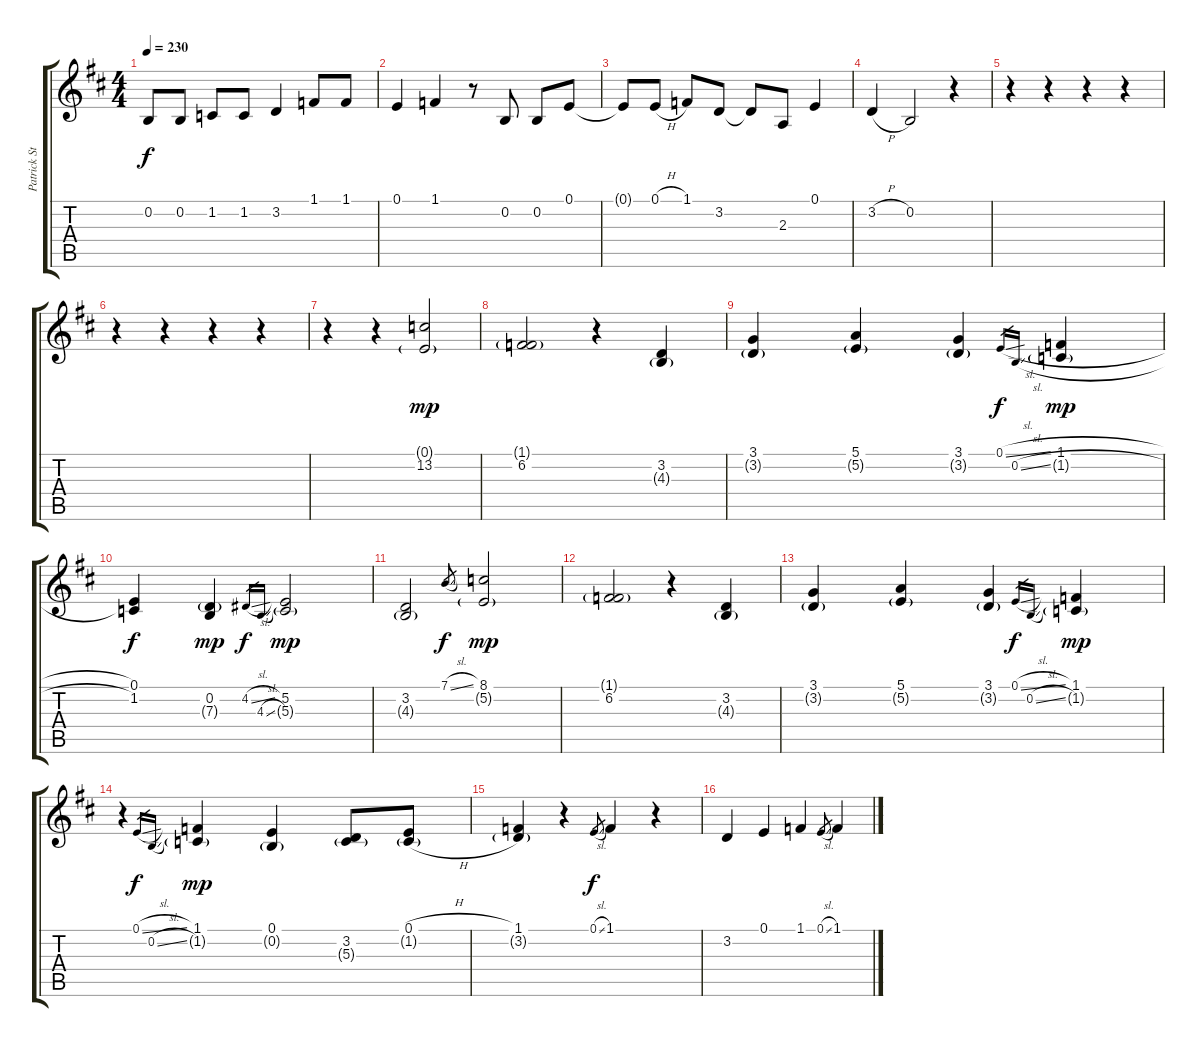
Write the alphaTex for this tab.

\track ("Patrick Stump(Lead Vocals) " "Patrick St") {instrument clarinet}
\staff {score tabs}
\tuning (E4 B3 G3 D3 A2 E2) {hide}
\ts (4 4)
\tempo 230
\clef g2
\ks d
0.2{t}.8{dy f} 0.2.8 1.2.8 1.2.8 3.2.4 1.1.8 1.1.8 |
0.1.4 1.1.4 r.8 0.2.8 0.2.8 0.1.8 |
0.1{t}.8 0.1{h}.8 1.1.8 3.2.8 3.2{t}.8 2.3.8 0.1.4 |
3.2{h}.4 0.2.2 r.4 |
r.4 r.4 r.4 r.4 |
r.4 r.4 r.4 r.4 |
r.4 r.4 (0.1{g} 13.2).2{dy mp} |
(1.1{g} 6.2).2 r.4 (3.2 4.3{g}).4 |
(3.1 3.2{g}).4 (5.1 5.2{g}).4 (3.1 3.2{g}).4 0.1{sl}.16{gr dy f} 0.2{sl}.16{gr} (1.1{h} 1.2{h g}).4{dy mp} |
(0.1 1.2).4{dy f} (0.2 7.3{g}).4{dy mp} 4.2{sl}.16{gr dy f} 4.3{sl}.16{gr} (5.2 5.3{g}).2{dy mp} |
(3.2 4.3{g}).2 7.1{sl}.8{gr dy f} (8.1 5.2{g}).2{dy mp} |
(1.1{g} 6.2).2 r.4 (3.2 4.3{g}).4 |
(3.1 3.2{g}).4 (5.1 5.2{g}).4 (3.1 3.2{g}).4 0.1{sl}.16{gr dy f} 0.2{sl}.16{gr} (1.1 1.2{g}).4{dy mp} |
r.4 0.1{sl}.16{gr dy f} 0.2{sl}.16{gr} (1.1 1.2{g}).4{dy mp} (0.1 0.2{g}).4 (3.2 5.3{g}).8 (0.1{h} 1.2{h g}).8 |
(1.1 3.2{g}).4 r.4 0.1{sl}.8{gr dy f} 1.1.4 r.4 |
3.2.4 0.1.4 1.1.4 0.1{sl}.8{gr} 1.1.4
